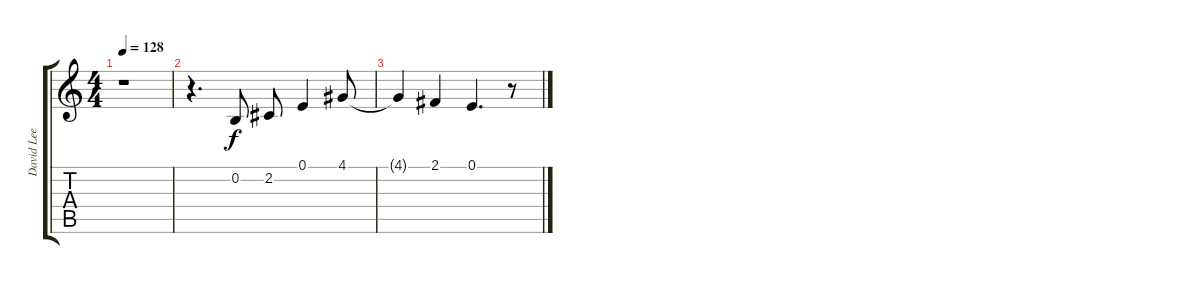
\track ("David Lee Roth" "David Lee ") {instrument altosax}
\staff {score tabs}
\tuning (E4 B3 G3 D3 A2 E2) {hide}
\ts (4 4)
\tempo 128
\clef g2
\ks c
r.1{dy f} |
r.4{d} 0.2.8 2.2.8 0.1.4 4.1.8 |
4.1{t}.4 2.1.4 0.1.4{d} r.8
